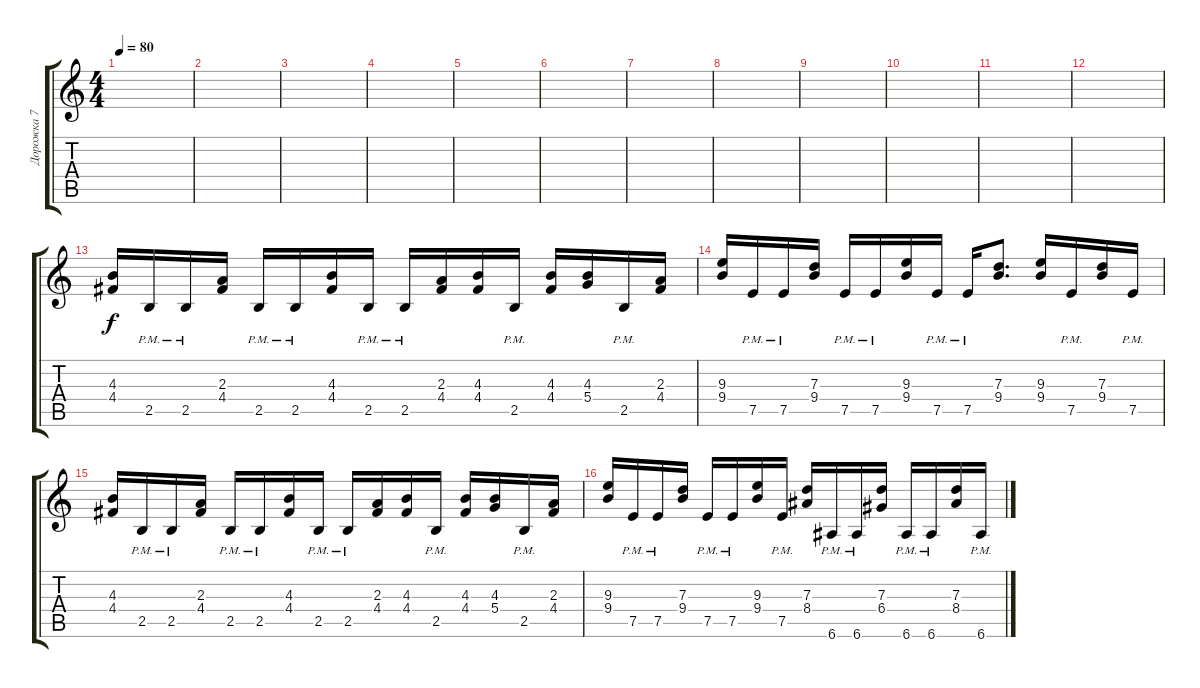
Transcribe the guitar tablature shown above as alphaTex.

\track ("Дорожка 7" "Дорожка 7") {instrument overdrivenguitar}
\staff {score tabs}
\tuning (E4 B3 G3 D3 A2 E2) {hide}
\ts (4 4)
\tempo 80
\clef g2
\ks c
|
|
|
|
|
|
|
|
|
|
|
|
(4.3 4.4).16 2.5{pm}.16 2.5{pm}.16 (2.3 4.4).16 2.5{pm}.16 2.5{pm}.16 (4.3 4.4).16 2.5{pm}.16 2.5{pm}.16 (2.3 4.4).16 (4.3 4.4).16 2.5{pm}.16 (4.3 4.4).16 (4.3 5.4).16 2.5{pm}.16 (2.3 4.4).16 |
(9.3 9.4).16 7.5{pm}.16 7.5{pm}.16 (7.3 9.4).16 7.5{pm}.16 7.5{pm}.16 (9.3 9.4).16 7.5{pm}.16 7.5{pm}.16 (7.3 9.4).8{d} (9.3 9.4).16 7.5{pm}.16 (7.3 9.4).16 7.5{pm}.16 |
(4.3 4.4).16 2.5{pm}.16 2.5{pm}.16 (2.3 4.4).16 2.5{pm}.16 2.5{pm}.16 (4.3 4.4).16 2.5{pm}.16 2.5{pm}.16 (2.3 4.4).16 (4.3 4.4).16 2.5{pm}.16 (4.3 4.4).16 (4.3 5.4).16 2.5{pm}.16 (2.3 4.4).16 |
(9.3 9.4).16 7.5{pm}.16 7.5{pm}.16 (7.3 9.4).16 7.5{pm}.16 7.5{pm}.16 (9.3 9.4).16 7.5{pm}.16 (7.3 8.4).16 6.6{pm}.16 6.6{pm}.16 (7.3 6.4).16 6.6{pm}.16 6.6{pm}.16 (7.3 8.4).16 6.6{pm}.16
